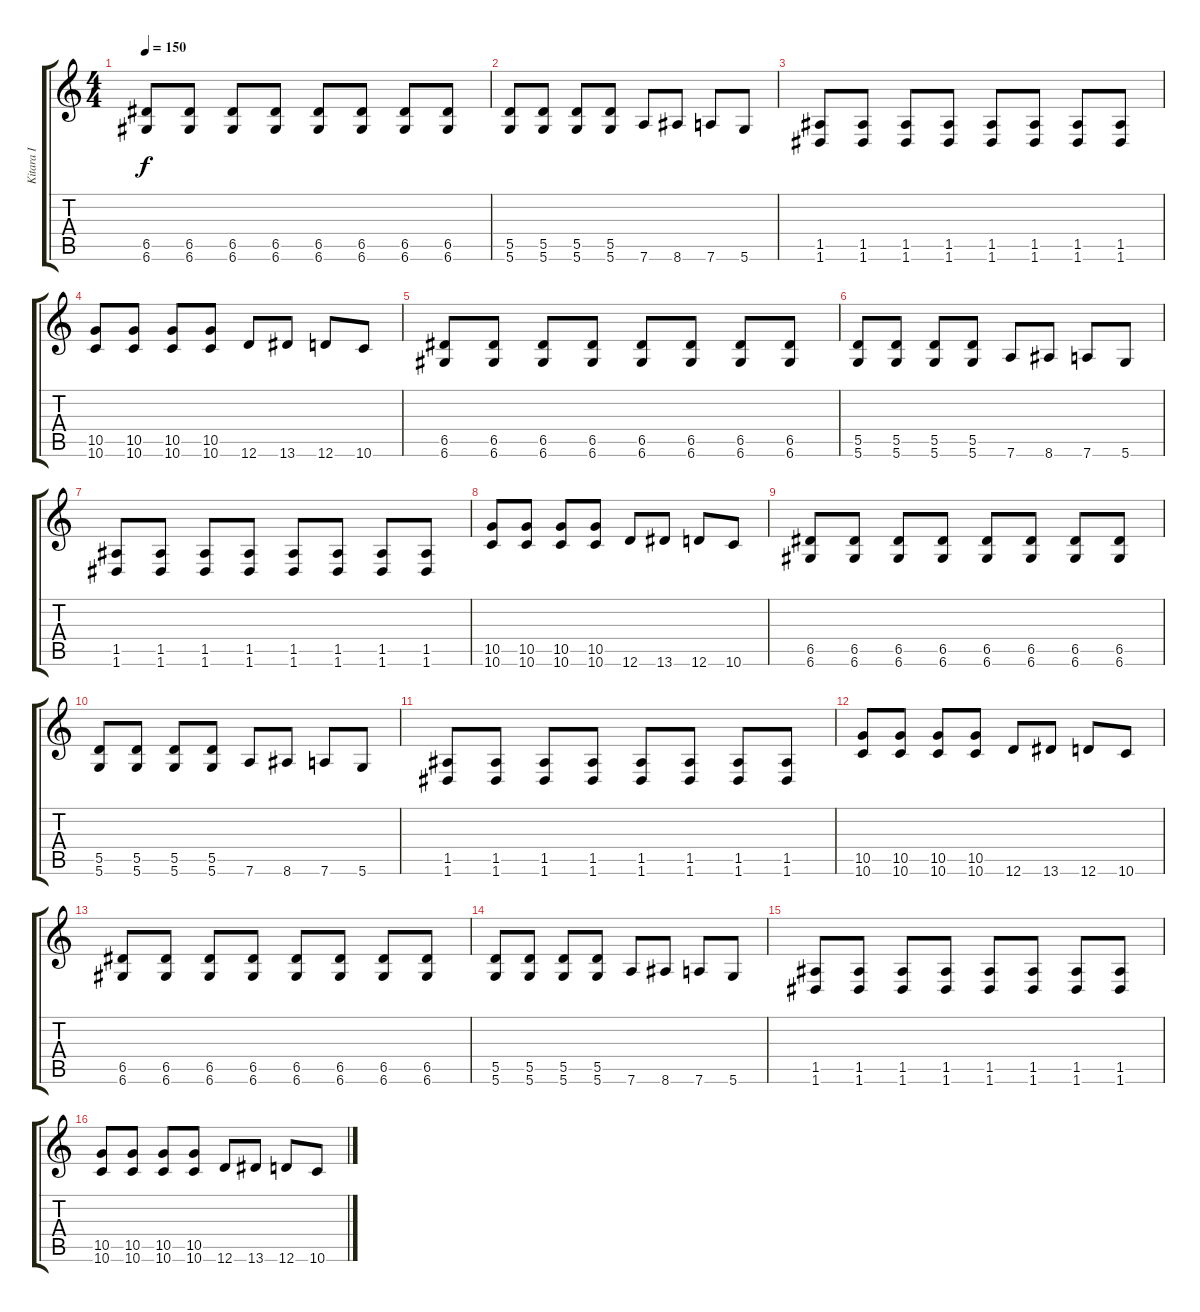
\track ("Kitara I" "Kitara I") {instrument distortionguitar}
\staff {score tabs}
\tuning (E4 B3 G3 D3 A2 D2) {hide}
\ts (4 4)
\tempo 150
\clef g2
\ks c
(6.5 6.6).8{dy f} (6.5 6.6).8 (6.5 6.6).8 (6.5 6.6).8 (6.5 6.6).8 (6.5 6.6).8 (6.5 6.6).8 (6.5 6.6).8 |
(5.5 5.6).8 (5.5 5.6).8 (5.5 5.6).8 (5.5 5.6).8 7.6.8 8.6.8 7.6.8 5.6.8 |
(1.5 1.6).8 (1.5 1.6).8 (1.5 1.6).8 (1.5 1.6).8 (1.5 1.6).8 (1.5 1.6).8 (1.5 1.6).8 (1.5 1.6).8 |
(10.5 10.6).8 (10.5 10.6).8 (10.5 10.6).8 (10.5 10.6).8 12.6.8 13.6.8 12.6.8 10.6.8 |
(6.5 6.6).8 (6.5 6.6).8 (6.5 6.6).8 (6.5 6.6).8 (6.5 6.6).8 (6.5 6.6).8 (6.5 6.6).8 (6.5 6.6).8 |
(5.5 5.6).8 (5.5 5.6).8 (5.5 5.6).8 (5.5 5.6).8 7.6.8 8.6.8 7.6.8 5.6.8 |
(1.5 1.6).8 (1.5 1.6).8 (1.5 1.6).8 (1.5 1.6).8 (1.5 1.6).8 (1.5 1.6).8 (1.5 1.6).8 (1.5 1.6).8 |
(10.5 10.6).8 (10.5 10.6).8 (10.5 10.6).8 (10.5 10.6).8 12.6.8 13.6.8 12.6.8 10.6.8 |
(6.5 6.6).8 (6.5 6.6).8 (6.5 6.6).8 (6.5 6.6).8 (6.5 6.6).8 (6.5 6.6).8 (6.5 6.6).8 (6.5 6.6).8 |
(5.5 5.6).8 (5.5 5.6).8 (5.5 5.6).8 (5.5 5.6).8 7.6.8 8.6.8 7.6.8 5.6.8 |
(1.5 1.6).8 (1.5 1.6).8 (1.5 1.6).8 (1.5 1.6).8 (1.5 1.6).8 (1.5 1.6).8 (1.5 1.6).8 (1.5 1.6).8 |
(10.5 10.6).8 (10.5 10.6).8 (10.5 10.6).8 (10.5 10.6).8 12.6.8 13.6.8 12.6.8 10.6.8 |
(6.5 6.6).8 (6.5 6.6).8 (6.5 6.6).8 (6.5 6.6).8 (6.5 6.6).8 (6.5 6.6).8 (6.5 6.6).8 (6.5 6.6).8 |
(5.5 5.6).8 (5.5 5.6).8 (5.5 5.6).8 (5.5 5.6).8 7.6.8 8.6.8 7.6.8 5.6.8 |
(1.5 1.6).8 (1.5 1.6).8 (1.5 1.6).8 (1.5 1.6).8 (1.5 1.6).8 (1.5 1.6).8 (1.5 1.6).8 (1.5 1.6).8 |
(10.5 10.6).8 (10.5 10.6).8 (10.5 10.6).8 (10.5 10.6).8 12.6.8 13.6.8 12.6.8 10.6.8
